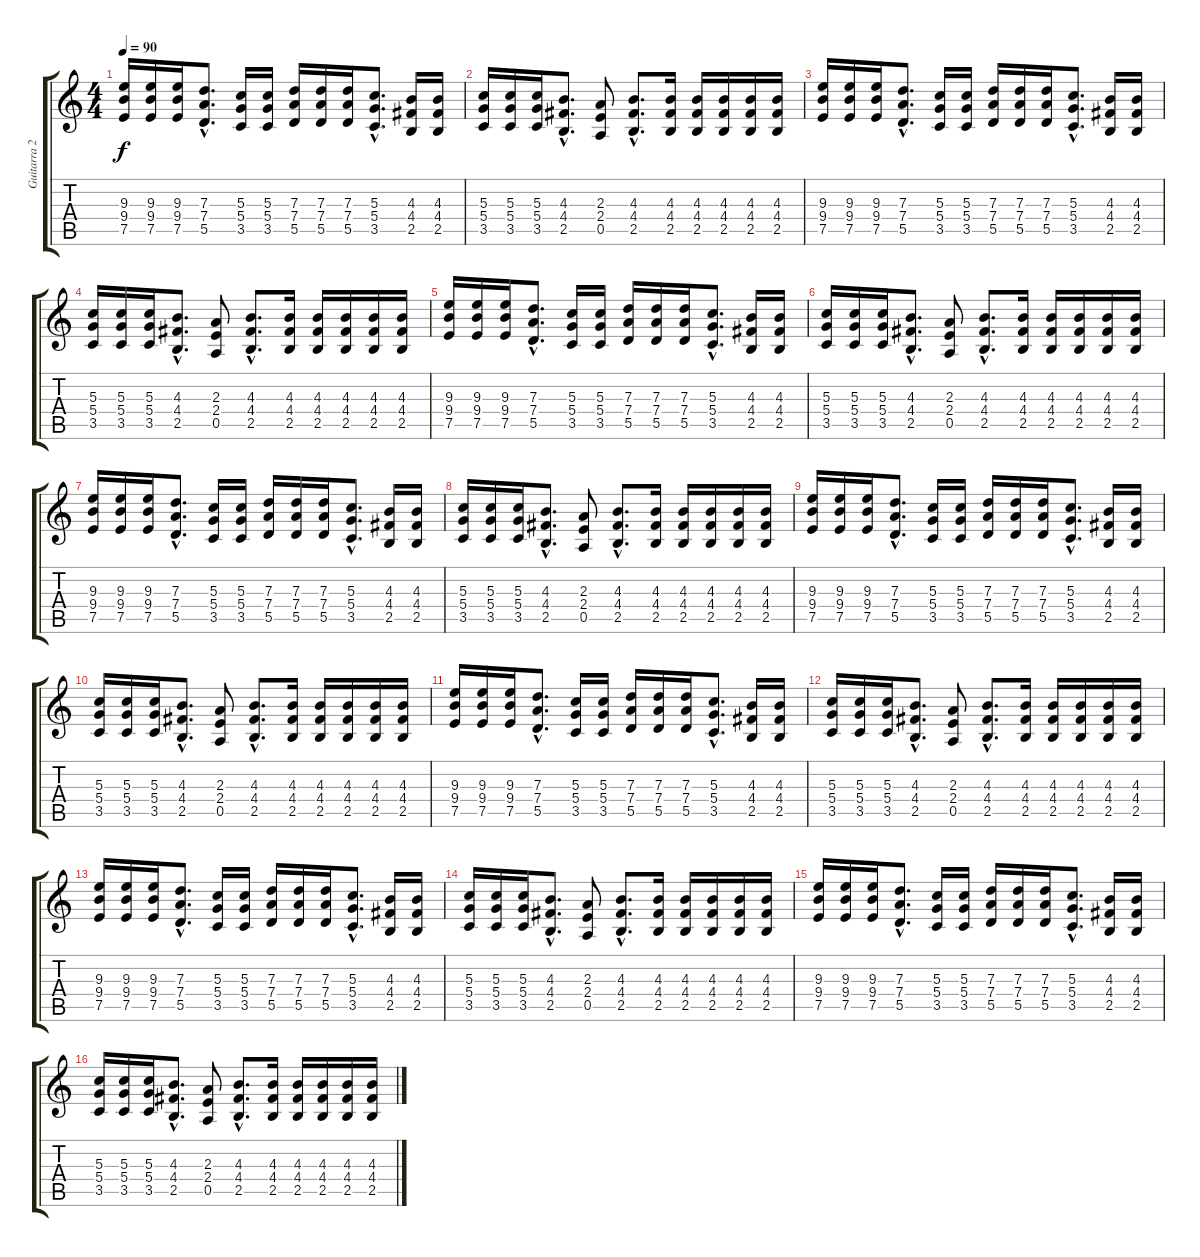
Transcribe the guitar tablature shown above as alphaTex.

\track ("Guitarra 2" "Guitarra 2") {instrument acousticguitarsteel}
\staff {score tabs}
\tuning (E4 B3 G3 D3 A2 E2) {hide}
\ts (4 4)
\tempo 90
\clef g2
\ks c
(9.3 9.4 7.5).16{dy f} (9.3 9.4 7.5).16 (9.3 9.4 7.5).16 (7.3{hac} 7.4{hac} 5.5{hac}).8{d} (5.3 5.4 3.5).16 (5.3 5.4 3.5).16 (7.3 7.4 5.5).16 (7.3 7.4 5.5).16 (7.3 7.4 5.5).16 (5.3{hac} 5.4{hac} 3.5{hac}).8{d} (4.3 4.4 2.5).16 (4.3 4.4 2.5).16 |
(5.3 5.4 3.5).16 (5.3 5.4 3.5).16 (5.3 5.4 3.5).16 (4.3{hac} 4.4{hac} 2.5{hac}).8{d} (2.3 2.4 0.5).8 (4.3{hac} 4.4{hac} 2.5{hac}).8{d} (4.3 4.4 2.5).16 (4.3 4.4 2.5).16 (4.3 4.4 2.5).16 (4.3 4.4 2.5).16 (4.3 4.4 2.5).16 |
(9.3 9.4 7.5).16 (9.3 9.4 7.5).16 (9.3 9.4 7.5).16 (7.3{hac} 7.4{hac} 5.5{hac}).8{d} (5.3 5.4 3.5).16 (5.3 5.4 3.5).16 (7.3 7.4 5.5).16 (7.3 7.4 5.5).16 (7.3 7.4 5.5).16 (5.3{hac} 5.4{hac} 3.5{hac}).8{d} (4.3 4.4 2.5).16 (4.3 4.4 2.5).16 |
(5.3 5.4 3.5).16 (5.3 5.4 3.5).16 (5.3 5.4 3.5).16 (4.3{hac} 4.4{hac} 2.5{hac}).8{d} (2.3 2.4 0.5).8 (4.3{hac} 4.4{hac} 2.5{hac}).8{d} (4.3 4.4 2.5).16 (4.3 4.4 2.5).16 (4.3 4.4 2.5).16 (4.3 4.4 2.5).16 (4.3 4.4 2.5).16 |
(9.3 9.4 7.5).16 (9.3 9.4 7.5).16 (9.3 9.4 7.5).16 (7.3{hac} 7.4{hac} 5.5{hac}).8{d} (5.3 5.4 3.5).16 (5.3 5.4 3.5).16 (7.3 7.4 5.5).16 (7.3 7.4 5.5).16 (7.3 7.4 5.5).16 (5.3{hac} 5.4{hac} 3.5{hac}).8{d} (4.3 4.4 2.5).16 (4.3 4.4 2.5).16 |
(5.3 5.4 3.5).16 (5.3 5.4 3.5).16 (5.3 5.4 3.5).16 (4.3{hac} 4.4{hac} 2.5{hac}).8{d} (2.3 2.4 0.5).8 (4.3{hac} 4.4{hac} 2.5{hac}).8{d} (4.3 4.4 2.5).16 (4.3 4.4 2.5).16 (4.3 4.4 2.5).16 (4.3 4.4 2.5).16 (4.3 4.4 2.5).16 |
(9.3 9.4 7.5).16 (9.3 9.4 7.5).16 (9.3 9.4 7.5).16 (7.3{hac} 7.4{hac} 5.5{hac}).8{d} (5.3 5.4 3.5).16 (5.3 5.4 3.5).16 (7.3 7.4 5.5).16 (7.3 7.4 5.5).16 (7.3 7.4 5.5).16 (5.3{hac} 5.4{hac} 3.5{hac}).8{d} (4.3 4.4 2.5).16 (4.3 4.4 2.5).16 |
(5.3 5.4 3.5).16 (5.3 5.4 3.5).16 (5.3 5.4 3.5).16 (4.3{hac} 4.4{hac} 2.5{hac}).8{d} (2.3 2.4 0.5).8 (4.3{hac} 4.4{hac} 2.5{hac}).8{d} (4.3 4.4 2.5).16 (4.3 4.4 2.5).16 (4.3 4.4 2.5).16 (4.3 4.4 2.5).16 (4.3 4.4 2.5).16 |
(9.3 9.4 7.5).16 (9.3 9.4 7.5).16 (9.3 9.4 7.5).16 (7.3{hac} 7.4{hac} 5.5{hac}).8{d} (5.3 5.4 3.5).16 (5.3 5.4 3.5).16 (7.3 7.4 5.5).16 (7.3 7.4 5.5).16 (7.3 7.4 5.5).16 (5.3{hac} 5.4{hac} 3.5{hac}).8{d} (4.3 4.4 2.5).16 (4.3 4.4 2.5).16 |
(5.3 5.4 3.5).16 (5.3 5.4 3.5).16 (5.3 5.4 3.5).16 (4.3{hac} 4.4{hac} 2.5{hac}).8{d} (2.3 2.4 0.5).8 (4.3{hac} 4.4{hac} 2.5{hac}).8{d} (4.3 4.4 2.5).16 (4.3 4.4 2.5).16 (4.3 4.4 2.5).16 (4.3 4.4 2.5).16 (4.3 4.4 2.5).16 |
(9.3 9.4 7.5).16 (9.3 9.4 7.5).16 (9.3 9.4 7.5).16 (7.3{hac} 7.4{hac} 5.5{hac}).8{d} (5.3 5.4 3.5).16 (5.3 5.4 3.5).16 (7.3 7.4 5.5).16 (7.3 7.4 5.5).16 (7.3 7.4 5.5).16 (5.3{hac} 5.4{hac} 3.5{hac}).8{d} (4.3 4.4 2.5).16 (4.3 4.4 2.5).16 |
(5.3 5.4 3.5).16 (5.3 5.4 3.5).16 (5.3 5.4 3.5).16 (4.3{hac} 4.4{hac} 2.5{hac}).8{d} (2.3 2.4 0.5).8 (4.3{hac} 4.4{hac} 2.5{hac}).8{d} (4.3 4.4 2.5).16 (4.3 4.4 2.5).16 (4.3 4.4 2.5).16 (4.3 4.4 2.5).16 (4.3 4.4 2.5).16 |
(9.3 9.4 7.5).16 (9.3 9.4 7.5).16 (9.3 9.4 7.5).16 (7.3{hac} 7.4{hac} 5.5{hac}).8{d} (5.3 5.4 3.5).16 (5.3 5.4 3.5).16 (7.3 7.4 5.5).16 (7.3 7.4 5.5).16 (7.3 7.4 5.5).16 (5.3{hac} 5.4{hac} 3.5{hac}).8{d} (4.3 4.4 2.5).16 (4.3 4.4 2.5).16 |
(5.3 5.4 3.5).16 (5.3 5.4 3.5).16 (5.3 5.4 3.5).16 (4.3{hac} 4.4{hac} 2.5{hac}).8{d} (2.3 2.4 0.5).8 (4.3{hac} 4.4{hac} 2.5{hac}).8{d} (4.3 4.4 2.5).16 (4.3 4.4 2.5).16 (4.3 4.4 2.5).16 (4.3 4.4 2.5).16 (4.3 4.4 2.5).16 |
(9.3 9.4 7.5).16 (9.3 9.4 7.5).16 (9.3 9.4 7.5).16 (7.3{hac} 7.4{hac} 5.5{hac}).8{d} (5.3 5.4 3.5).16 (5.3 5.4 3.5).16 (7.3 7.4 5.5).16 (7.3 7.4 5.5).16 (7.3 7.4 5.5).16 (5.3{hac} 5.4{hac} 3.5{hac}).8{d} (4.3 4.4 2.5).16 (4.3 4.4 2.5).16 |
(5.3 5.4 3.5).16 (5.3 5.4 3.5).16 (5.3 5.4 3.5).16 (4.3{hac} 4.4{hac} 2.5{hac}).8{d} (2.3 2.4 0.5).8 (4.3{hac} 4.4{hac} 2.5{hac}).8{d} (4.3 4.4 2.5).16 (4.3 4.4 2.5).16 (4.3 4.4 2.5).16 (4.3 4.4 2.5).16 (4.3 4.4 2.5).16
